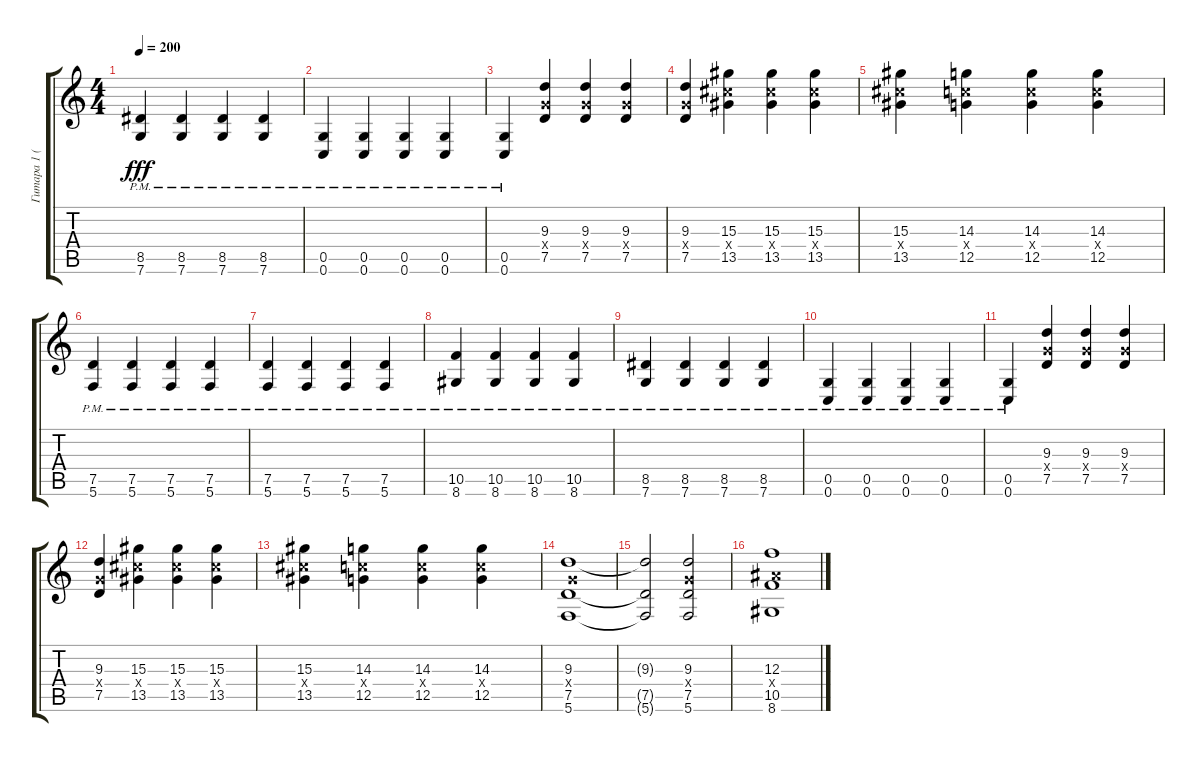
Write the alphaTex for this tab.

\track ("Гитара 1 (перегруз)" "Гитара 1 (") {instrument overdrivenguitar}
\staff {score tabs}
\tuning (D4 A3 F3 C3 G2 C2) {hide}
\ts (4 4)
\tempo 200
\clef g2
\ks c
(8.5{pm} 7.6{pm}).4{dy fff} (8.5{pm} 7.6{pm}).4 (8.5{pm} 7.6{pm}).4 (8.5{pm} 7.6{pm}).4 |
(0.5{pm} 0.6{pm}).4 (0.5{pm} 0.6{pm}).4 (0.5{pm} 0.6{pm}).4 (0.5{pm} 0.6{pm}).4 |
(0.5{pm} 0.6{pm}).4 (9.3 7.4{x} 7.5).4 (9.3 7.4{x} 7.5).4 (9.3 7.4{x} 7.5).4 |
(9.3 7.4{x} 7.5).4 (15.3 13.4{x} 13.5).4 (15.3 13.4{x} 13.5).4 (15.3 13.4{x} 13.5).4 |
(15.3 13.4{x} 13.5).4 (14.3 12.4{x} 12.5).4 (14.3 12.4{x} 12.5).4 (14.3 12.4{x} 12.5).4 |
(7.5{pm} 5.6{pm}).4 (7.5{pm} 5.6{pm}).4 (7.5{pm} 5.6{pm}).4 (7.5{pm} 5.6{pm}).4 |
(7.5{pm} 5.6{pm}).4 (7.5{pm} 5.6{pm}).4 (7.5{pm} 5.6{pm}).4 (7.5{pm} 5.6{pm}).4 |
(10.5{pm} 8.6{pm}).4 (10.5{pm} 8.6{pm}).4 (10.5{pm} 8.6{pm}).4 (10.5{pm} 8.6{pm}).4 |
(8.5{pm} 7.6{pm}).4 (8.5{pm} 7.6{pm}).4 (8.5{pm} 7.6{pm}).4 (8.5{pm} 7.6{pm}).4 |
(0.5{pm} 0.6{pm}).4 (0.5{pm} 0.6{pm}).4 (0.5{pm} 0.6{pm}).4 (0.5{pm} 0.6{pm}).4 |
(0.5{pm} 0.6{pm}).4 (9.3 7.4{x} 7.5).4 (9.3 7.4{x} 7.5).4 (9.3 7.4{x} 7.5).4 |
(9.3 7.4{x} 7.5).4 (15.3 13.4{x} 13.5).4 (15.3 13.4{x} 13.5).4 (15.3 13.4{x} 13.5).4 |
(15.3 13.4{x} 13.5).4 (14.3 12.4{x} 12.5).4 (14.3 12.4{x} 12.5).4 (14.3 12.4{x} 12.5).4 |
(9.3 7.4{x} 7.5 5.6).1 |
(9.3{t} 7.5{t} 5.6{t}).2 (9.3 7.4{x} 7.5 5.6).2 |
(12.3 10.4{x} 10.5 8.6).1
